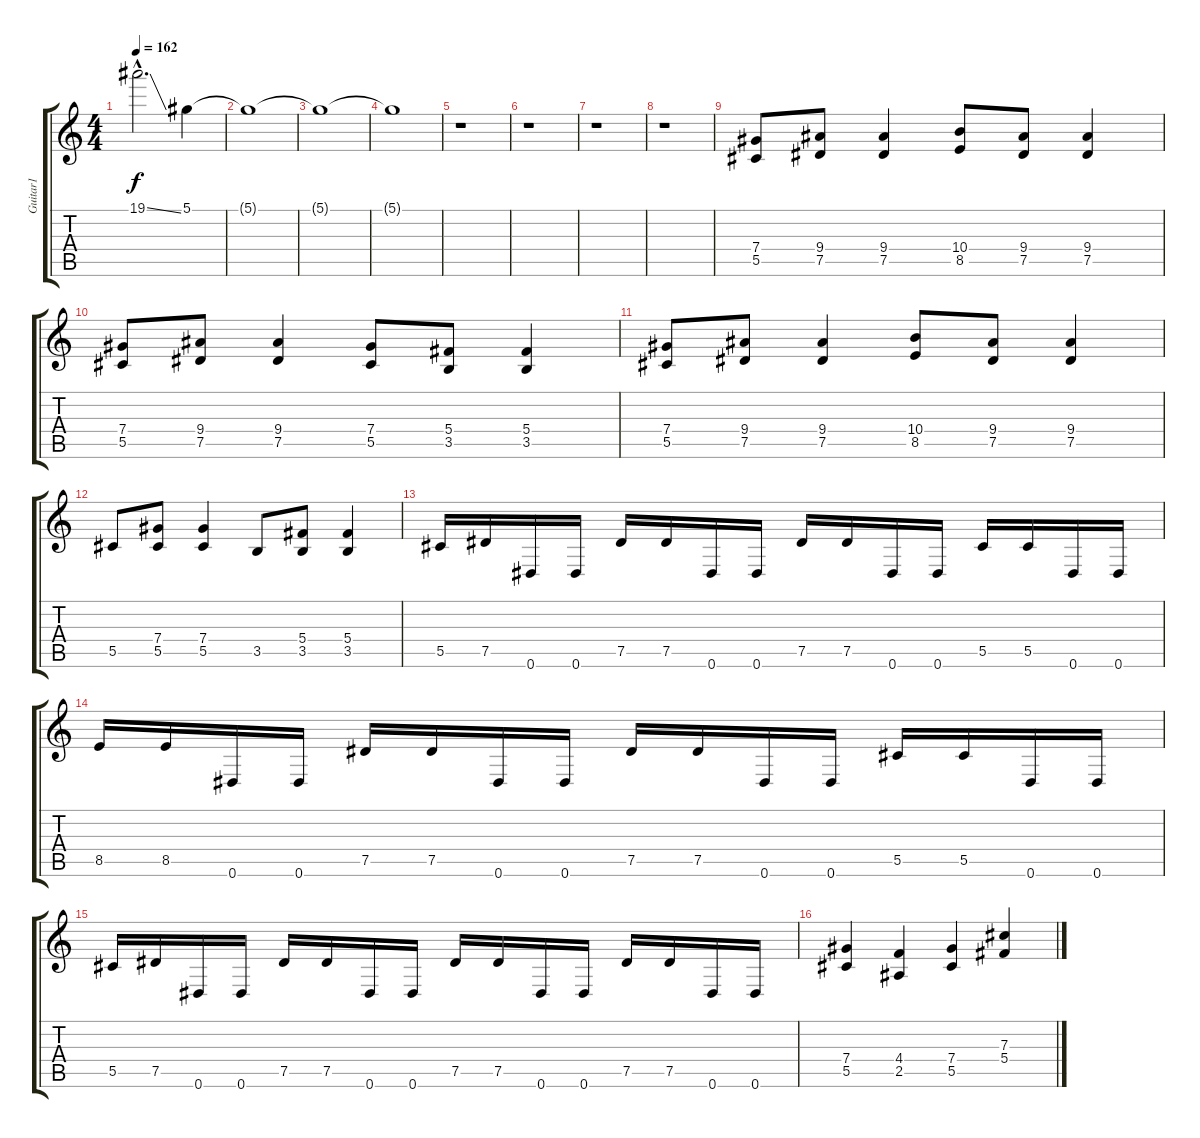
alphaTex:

\track ("Guitar1" "Guitar1") {instrument distortionguitar}
\staff {score tabs}
\tuning (Eb4 Bb3 Gb3 Db3 Ab2 Eb2) {hide}
\ts (4 4)
\tempo 162
\clef g2
\ks c
19.1{ss hac}.2{d dy f} 5.1.4 |
5.1{t}.1 |
5.1{t}.1 |
5.1{t}.1 |
r.1 |
r.1 |
r.1 |
r.1 |
(7.4 5.5).8 (9.4 7.5).8 (9.4 7.5).4 (10.4 8.5).8 (9.4 7.5).8 (9.4 7.5).4 |
(7.4 5.5).8 (9.4 7.5).8 (9.4 7.5).4 (7.4 5.5).8 (5.4 3.5).8 (5.4 3.5).4 |
(7.4 5.5).8 (9.4 7.5).8 (9.4 7.5).4 (10.4 8.5).8 (9.4 7.5).8 (9.4 7.5).4 |
5.5.8 (7.4 5.5).8 (7.4 5.5).4 3.5.8 (5.4 3.5).8 (5.4 3.5).4 |
5.5.16 7.5.16 0.6.16 0.6.16 7.5.16 7.5.16 0.6.16 0.6.16 7.5.16 7.5.16 0.6.16 0.6.16 5.5.16 5.5.16 0.6.16 0.6.16 |
8.5.16 8.5.16 0.6.16 0.6.16 7.5.16 7.5.16 0.6.16 0.6.16 7.5.16 7.5.16 0.6.16 0.6.16 5.5.16 5.5.16 0.6.16 0.6.16 |
5.5.16 7.5.16 0.6.16 0.6.16 7.5.16 7.5.16 0.6.16 0.6.16 7.5.16 7.5.16 0.6.16 0.6.16 7.5.16 7.5.16 0.6.16 0.6.16 |
(7.4 5.5).4 (4.4 2.5).4 (7.4 5.5).4 (7.3 5.4).4
